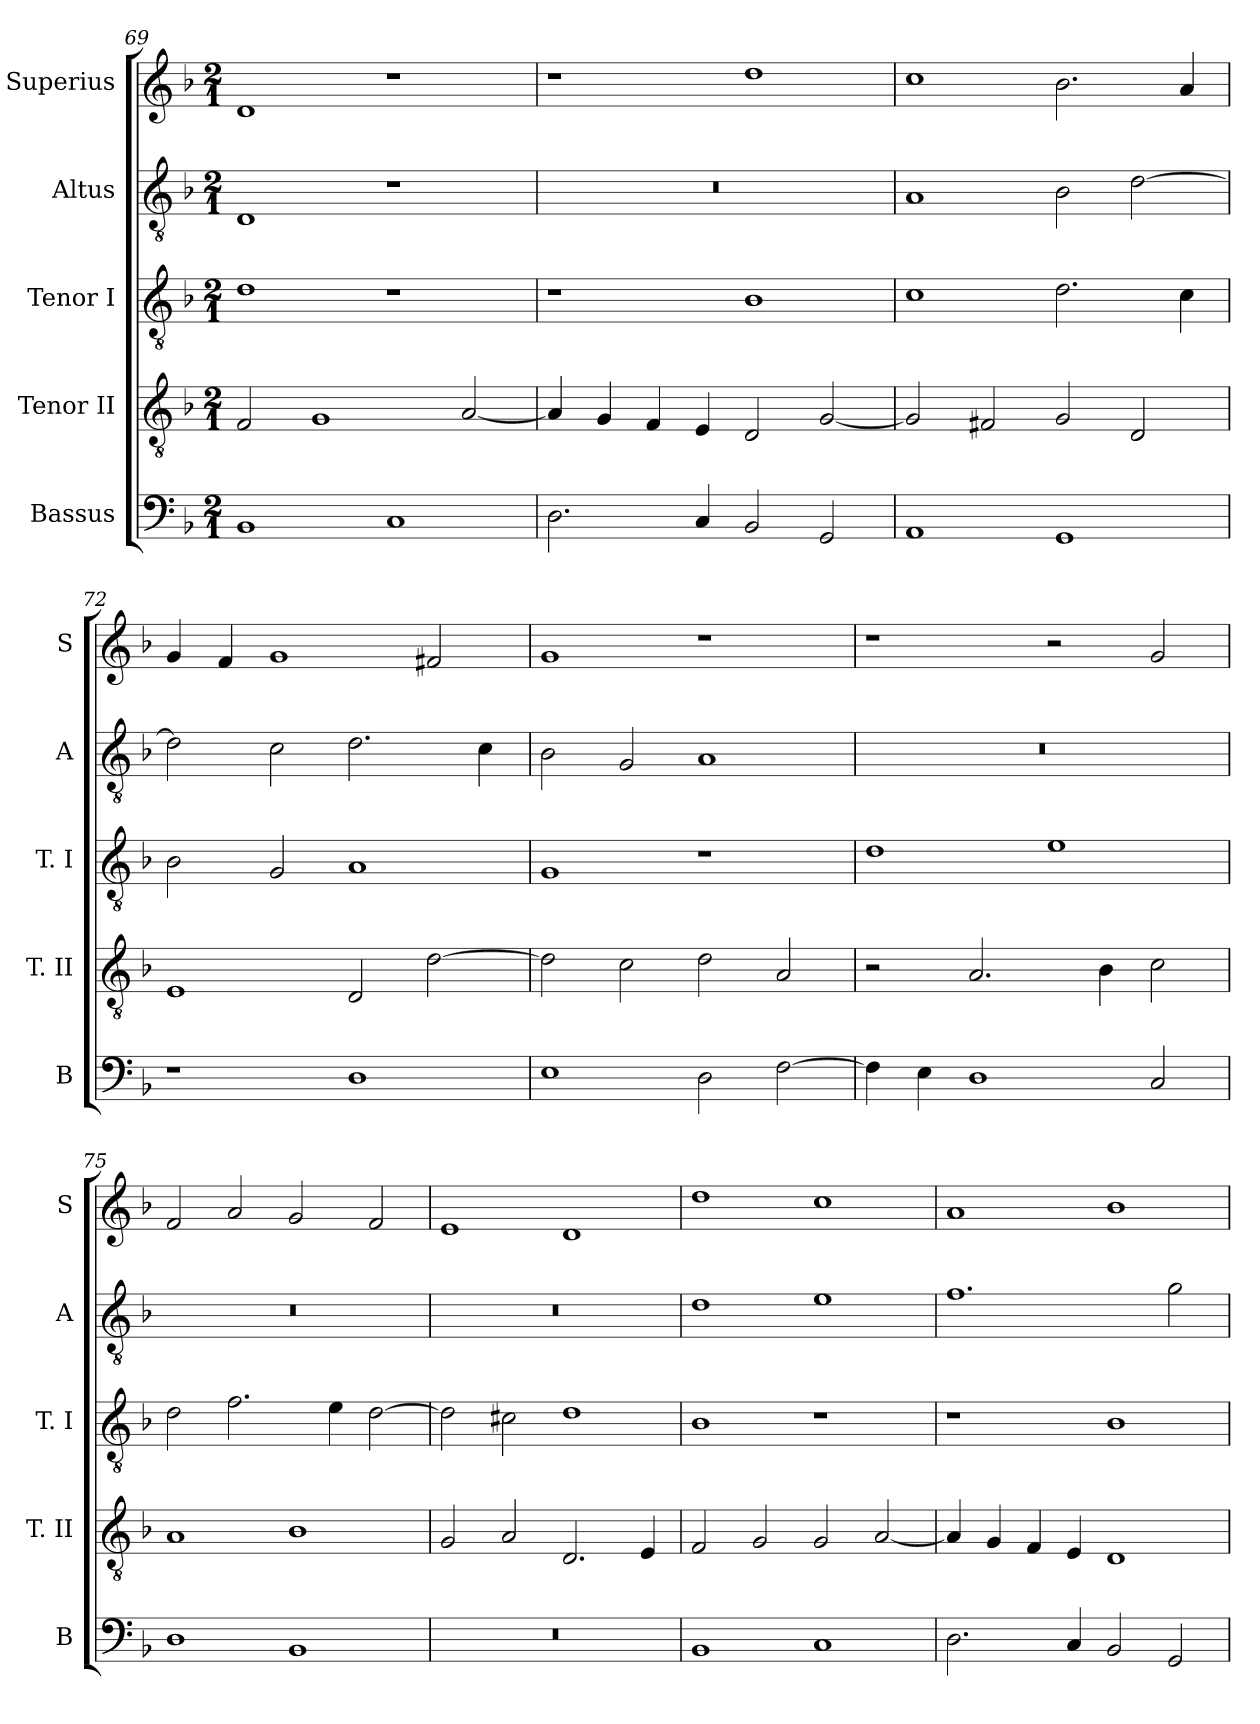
**kern	**kern	**kern	**kern	**kern
*part5	*part4	*part3	*part2	*part1
*staff5	*staff4	*staff3	*staff2	*staff1
*I"Bassus	*I"Tenor II	*I"Tenor I	*I"Altus	*I"Superius
*I'B	*I'T. II	*I'T. I	*I'A	*I'S
*clefF4	*clefGv2	*clefGv2	*clefGv2	*clefG2
*k[b-]	*k[b-]	*k[b-]	*k[b-]	*k[b-]
*F:	*F:	*F:	*F:	*F:
*M2/1	*M2/1	*M2/1	*M2/1	*M2/1
=69	=69	=69	=69	=69
1BB-	2F	1d	1D	1d
.	1G	.	.	.
1C	.	1r	1r	1r
.	[2A	.	.	.
=70	=70	=70	=70	=70
2.D	4A]	1r	0r	1r
.	4G	.	.	.
.	4F	.	.	.
4C	4E	.	.	.
2BB-	2D	1B-	.	1dd
2GG	[2G	.	.	.
=71	=71	=71	=71	=71
1AA	2G]	1c	1A	1cc
.	2F#X	.	.	.
1GG	2G	2.d	2B-	2.b-
.	2D	.	[2d	.
.	.	4c	.	4a
=72	=72	=72	=72	=72
1r	1E	2B-	2d]	4g
.	.	.	.	4f
.	.	2G	2c	1g
1D	2D	1A	2.d	.
.	[2d	.	.	2f#X
.	.	.	4c	.
=73	=73	=73	=73	=73
1E	2d]	1G	2B-	1g
.	2c	.	2G	.
2D	2d	1r	1A	1r
[2F	2A	.	.	.
=74	=74	=74	=74	=74
4F]	2r	1d	0r	1r
4E	.	.	.	.
1D	2.A	.	.	.
.	.	1e	.	2r
.	4B-	.	.	.
2C	2c	.	.	2g
=75	=75	=75	=75	=75
1D	1A	2d	0r	2f
.	.	2.f	.	2a
1BB-	1B-	.	.	2g
.	.	4e	.	.
.	.	[2d	.	2f
=76	=76	=76	=76	=76
0r	2G	2d]	0r	1e
.	2A	2c#X	.	.
.	2.D	1d	.	1d
.	4E	.	.	.
=77	=77	=77	=77	=77
1BB-	2F	1B-	1d	1dd
.	2G	.	.	.
1C	2G	1r	1e	1cc
.	[2A	.	.	.
=78	=78	=78	=78	=78
2.D	4A]	1r	1.f	1a
.	4G	.	.	.
.	4F	.	.	.
4C	4E	.	.	.
2BB-	1D	1B-	.	1b-
2GG	.	.	2g	.
=	=	=	=	=
*-	*-	*-	*-	*-
